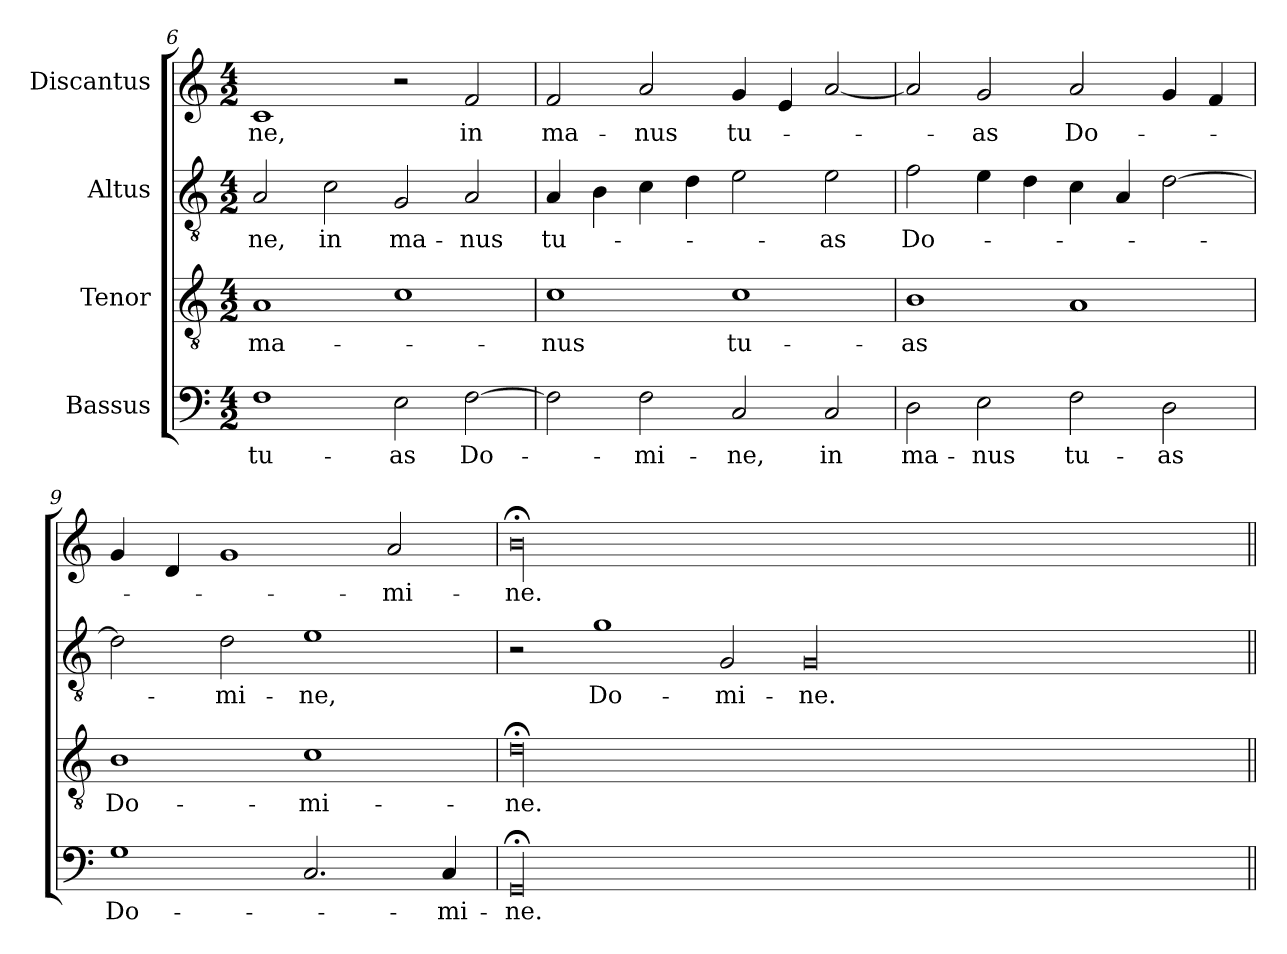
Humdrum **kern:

**kern	**text	**kern	**text	**kern	**text	**kern	**text
*part4	*part4	*part3	*part3	*part2	*part2	*part1	*part1
*staff4	*staff4	*staff3	*staff3	*staff2	*staff2	*staff1	*staff1
*I"Bassus	*	*I"Tenor	*	*I"Altus	*	*I"Discantus	*
*clefF4	*	*clefGv2	*	*clefGv2	*	*clefG2	*
*	*	*ITrd7c12	*	*ITrd7c12	*	*	*
*k[]	*	*k[]	*	*k[]	*	*k[]	*
*a:	*	*a:	*	*a:	*	*a:	*
*M4/2	*	*M4/2	*	*M4/2	*	*M4/2	*
=6	=6	=6	=6	=6	=6	=6	=6
!	!LO:LY:b:color=#000000	!	!	!	!	!	!
!	!	!	!LO:LY:b:color=#000000	!	!	!	!
!	!	!	!	!	!LO:LY:b:color=#000000	!	!
!	!	!	!	!	!	!	!LO:LY:b:color=#000000
1Fi	tu-	1AAi	ma-	2AAi/	-ne,	1ci	-ne,
!	!	!	!	!	!LO:LY:b:color=#000000	!	!
.	.	.	.	2Ci\	in	.	.
!	!LO:LY:b:color=#000000	!	!	!	!	!	!
!	!	!	!	!	!LO:LY:b:color=#000000	!	!
2Ei\	-as	1Ci	.	2GGi/	ma-	2r	.
!	!LO:LY:b:color=#000000	!	!	!	!	!	!
!	!	!	!	!	!LO:LY:b:color=#000000	!	!
!	!	!	!	!	!	!	!LO:LY:b:color=#000000
[2Fi\	Do-	.	.	2AAi/	-nus	2fi/	in
=7	=7	=7	=7	=7	=7	=7	=7
!	!	!	!LO:LY:b:color=#000000	!	!	!	!
!	!	!	!	!	!LO:LY:b:color=#000000	!	!
!	!	!	!	!	!	!	!LO:LY:b:color=#000000
2Fi\]	.	1Ci	-nus	4AAi/	tu-	2fi/	ma-
.	.	.	.	4BBi\	.	.	.
!	!LO:LY:b:color=#000000	!	!	!	!	!	!
!	!	!	!	!	!	!	!LO:LY:b:color=#000000
2Fi\	-mi-	.	.	4Ci\	.	2ai/	-nus
.	.	.	.	4Di\	.	.	.
!	!LO:LY:b:color=#000000	!	!	!	!	!	!
!	!	!	!LO:LY:b:color=#000000	!	!	!	!
!	!	!	!	!	!	!	!LO:LY:b:color=#000000
2Ci/	-ne,	1Ci	tu-	2Ei\	.	4gi/	tu-
.	.	.	.	.	.	4ei/	.
!	!LO:LY:b:color=#000000	!	!	!	!	!	!
!	!	!	!	!	!LO:LY:b:color=#000000	!	!
2Ci/	in	.	.	2Ei\	-as	[2ai/	.
!!LO:LB:g=z
=8	=8	=8	=8	=8	=8	=8	=8
!	!LO:LY:b:color=#000000	!	!	!	!	!	!
!	!	!	!LO:LY:b:color=#000000	!	!	!	!
!	!	!	!	!	!LO:LY:b:color=#000000	!	!
2Di\	ma-	1BBi	-as	2Fi\	Do-	2ai/]	.
!	!LO:LY:b:color=#000000	!	!	!	!	!	!
!	!	!	!	!	!	!	!LO:LY:b:color=#000000
2Ei\	-nus	.	.	4Ei\	.	2gi/	-as
.	.	.	.	4Di\	.	.	.
!	!LO:LY:b:color=#000000	!	!	!	!	!	!
!	!	!	!	!	!	!	!LO:LY:b:color=#000000
2Fi\	tu-	1AAi	.	4Ci\	.	2ai/	Do-
.	.	.	.	4AAi/	.	.	.
!	!LO:LY:b:color=#000000	!	!	!	!	!	!
2Di\	-as	.	.	[2Di\	.	4gi/	.
.	.	.	.	.	.	4fi/	.
=9	=9	=9	=9	=9	=9	=9	=9
!	!LO:LY:b:color=#000000	!	!	!	!	!	!
!	!	!	!LO:LY:b:color=#000000	!	!	!	!
1Gi	Do-	1BBi	Do-	2Di\]	.	4gi/	.
.	.	.	.	.	.	4di/	.
!	!	!	!	!	!LO:LY:b:color=#000000	!	!
.	.	.	.	2Di\	-mi-	1gi	.
!	!	!	!LO:LY:b:color=#000000	!	!	!	!
!	!	!	!	!	!LO:LY:b:color=#000000	!	!
2.Ci/	.	1Ci	-mi-	1Ei	-ne,	.	.
!	!	!	!	!	!	!	!LO:LY:b:color=#000000
.	.	.	.	.	.	2ai/	-mi-
!	!LO:LY:b:color=#000000	!	!	!	!	!	!
4Ci/	-mi-	.	.	.	.	.	.
=10	=10	=10	=10	=10	=10	=10	=10
!	!LO:LY:b:color=#000000	!	!	!	!	!	!
!	!	!	!LO:LY:b:color=#000000	!	!	!	!
!	!	!	!	!	!	!	!LO:LY:b:color=#000000
00GG;i	-ne.	00D;i	-ne.	2r	.	00b;i	-ne.
!	!	!	!	!	!LO:LY:b:color=#000000	!	!
.	.	.	.	1Gi	Do-	.	.
!	!	!	!	!	!LO:LY:b:color=#000000	!	!
.	.	.	.	2GGi/	-mi-	.	.
!	!	!	!	!	!LO:LY:b:color=#000000	!	!
.	.	.	.	00GGi	-ne.	.	.
1ryy	.	1ryy	.	.	.	1ryy	.
1ryy	.	1ryy	.	.	.	1ryy	.
=||	=||	=||	=||	=||	=||	=||	=||
*-	*-	*-	*-	*-	*-	*-	*-
